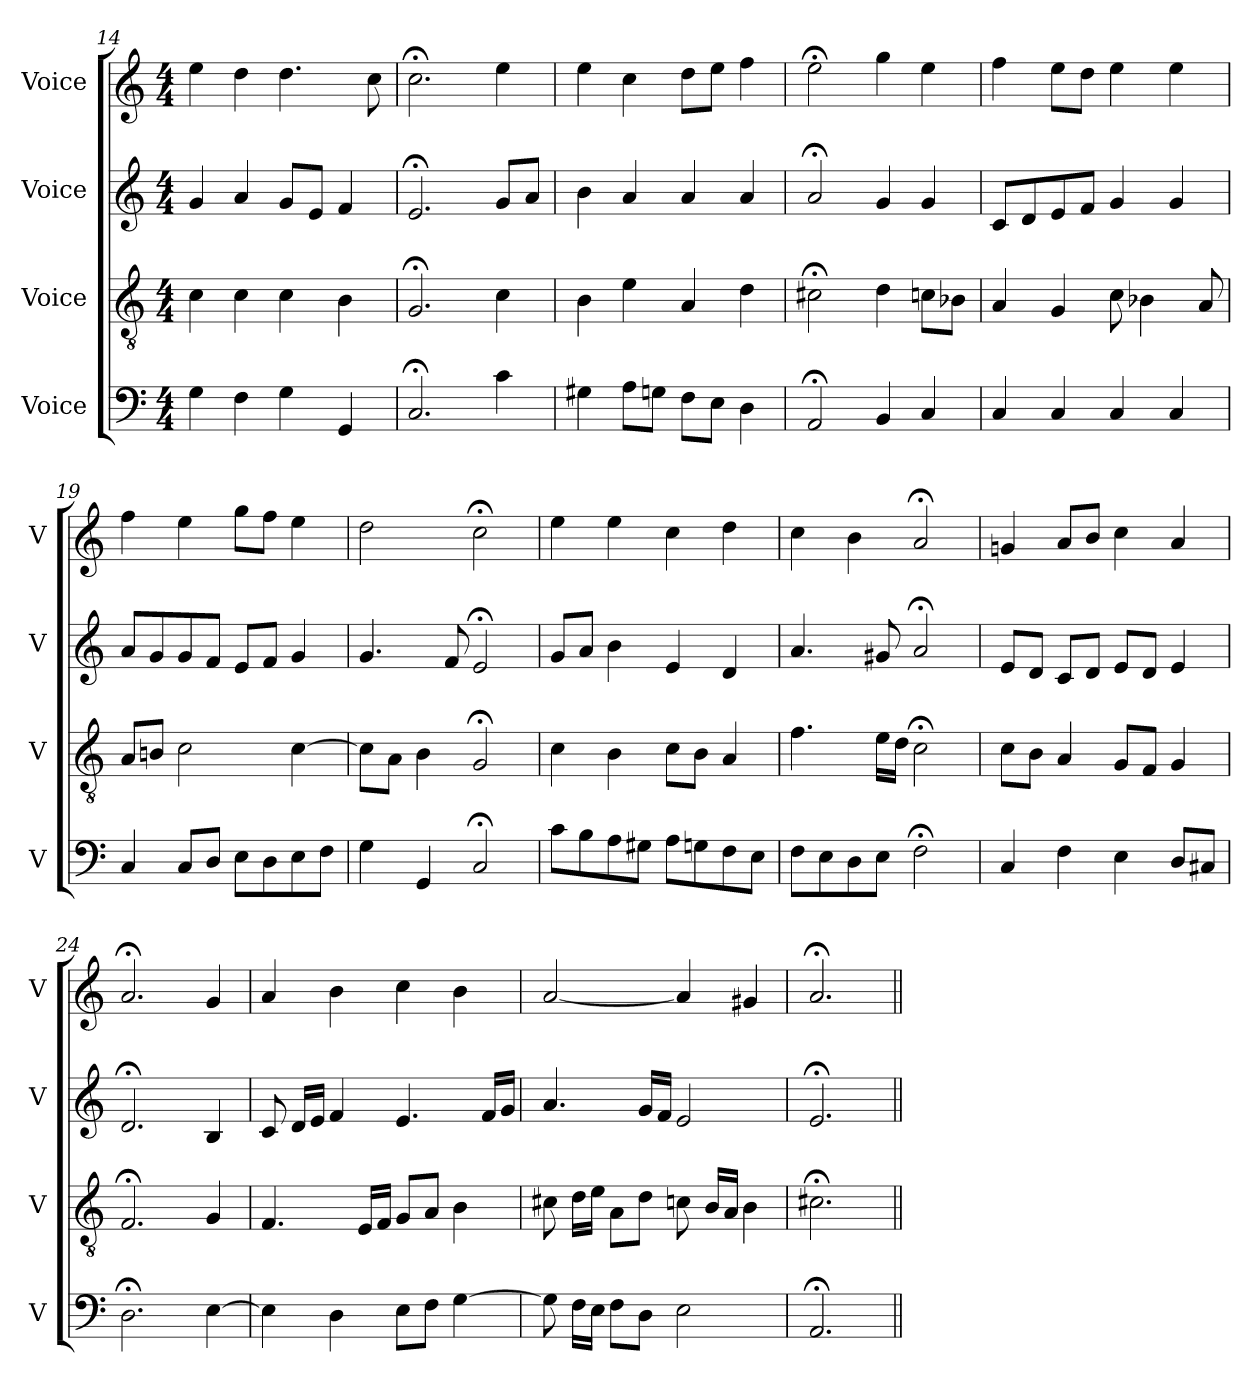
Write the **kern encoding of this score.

**kern	**kern	**kern	**kern
*part4	*part3	*part2	*part1
*staff4	*staff3	*staff2	*staff1
*I"Voice	*I"Voice	*I"Voice	*I"Voice
*I'V	*I'V	*I'V	*I'V
*clefF4	*clefGv2	*clefG2	*clefG2
*k[]	*k[]	*k[]	*k[]
*M4/4	*M4/4	*M4/4	*M4/4
=14	=14	=14	=14
4G\	4c\	4g/	4ee\
4F\	4c\	4a/	4dd\
4G\	4c\	8g/L	4.dd\
.	.	8e/J	.
4GG/	4B\	4f/	.
.	.	.	8cc\
=15	=15	=15	=15
2.C;</	2.G;</	2.e;</	2.cc;<\
4c\	4c\	8g/L	4ee\
.	.	8a/J	.
=16	=16	=16	=16
4G#X\	4B\	4b\	4ee\
8A\L	4e\	4a/	4cc\
8Gn\J	.	.	.
8F\L	4A/	4a/	8dd\L
8E\J	.	.	8ee\J
4D\	4d\	4a/	4ff\
=17	=17	=17	=17
2AA;</	2c#X;<\	2a;</	2ee;<\
4BB/	4d\	4g/	4gg\
4C/	8cn\L	4g/	4ee\
.	8B-X\J	.	.
!!LO:PB:g=z
=18	=18	=18	=18
4C/	4A/	8c/L	4ff\
.	.	8d/	.
4C/	4G/	8e/	8ee\L
.	.	8f/J	8dd\J
4C/	8c\	4g/	4ee\
.	4B-X\	.	.
4C/	.	4g/	4ee\
.	8A/	.	.
=19	=19	=19	=19
4C/	8A/L	8a/L	4ff\
.	8Bn/J	8g/	.
8C/L	2c\	8g/	4ee\
8D/J	.	8f/J	.
8E\L	.	8e/L	8gg\L
8D\	.	8f/J	8ff\J
8E\	[4c\	4g/	4ee\
8F\J	.	.	.
=20	=20	=20	=20
4G\	8c\L]	4.g/	2dd\
.	8A\J	.	.
4GG/	4B\	.	.
.	.	8f/	.
2C;</	2G;</	2e;</	2cc;<\
=21	=21	=21	=21
8c\L	4c\	8g/L	4ee\
8B\	.	8a/J	.
8A\	4B\	4b\	4ee\
8G#X\J	.	.	.
8A\L	8c\L	4e/	4cc\
8Gn\	8B\J	.	.
8F\	4A/	4d/	4dd\
8E\J	.	.	.
=22	=22	=22	=22
8F\L	4.f\	4.a/	4cc\
8E\	.	.	.
8D\	.	.	4b\
8E\J	16e\LL	8g#X/	.
.	16d\JJ	.	.
2F;<\	2c;<\	2a;</	2a;</
!!LO:LB:g=z
=23	=23	=23	=23
4C/	8c\L	8e/L	4gn/
.	8B\J	8d/J	.
4F\	4A/	8c/L	8a/L
.	.	8d/J	8b/J
4E\	8G/L	8e/L	4cc\
.	8F/J	8d/J	.
8D/L	4G/	4e/	4a/
8C#X/J	.	.	.
=24	=24	=24	=24
2.D;<\	2.F;</	2.d;</	2.a;</
[4E\	4G/	4B/	4g/
=25	=25	=25	=25
4E\]	4.F/	8c/	4a/
.	.	16d/LL	.
.	.	16e/JJ	.
4D\	.	4f/	4b\
.	16E/LL	.	.
.	16F/JJ	.	.
8E\L	8G/L	4.e/	4cc\
8F\J	8A/J	.	.
[4G\	4B\	.	4b\
.	.	16f/LL	.
.	.	16g/JJ	.
=26	=26	=26	=26
8G\]	8c#X\	4.a/	[2a/
16F\LL	16d\LL	.	.
16E\JJ	16e\JJ	.	.
8F\L	8A\L	.	.
8D\J	8d\J	16g/LL	.
.	.	16f/JJ	.
2E\	8cn\	2e/	4a/]
.	16B/LL	.	.
.	16A/JJ	.	.
.	4B\	.	4g#X/
=27	=27	=27	=27
2.AA;</	2.c#X;<\	2.e;</	2.a;</
=||	=||	=||	=||
*-	*-	*-	*-
